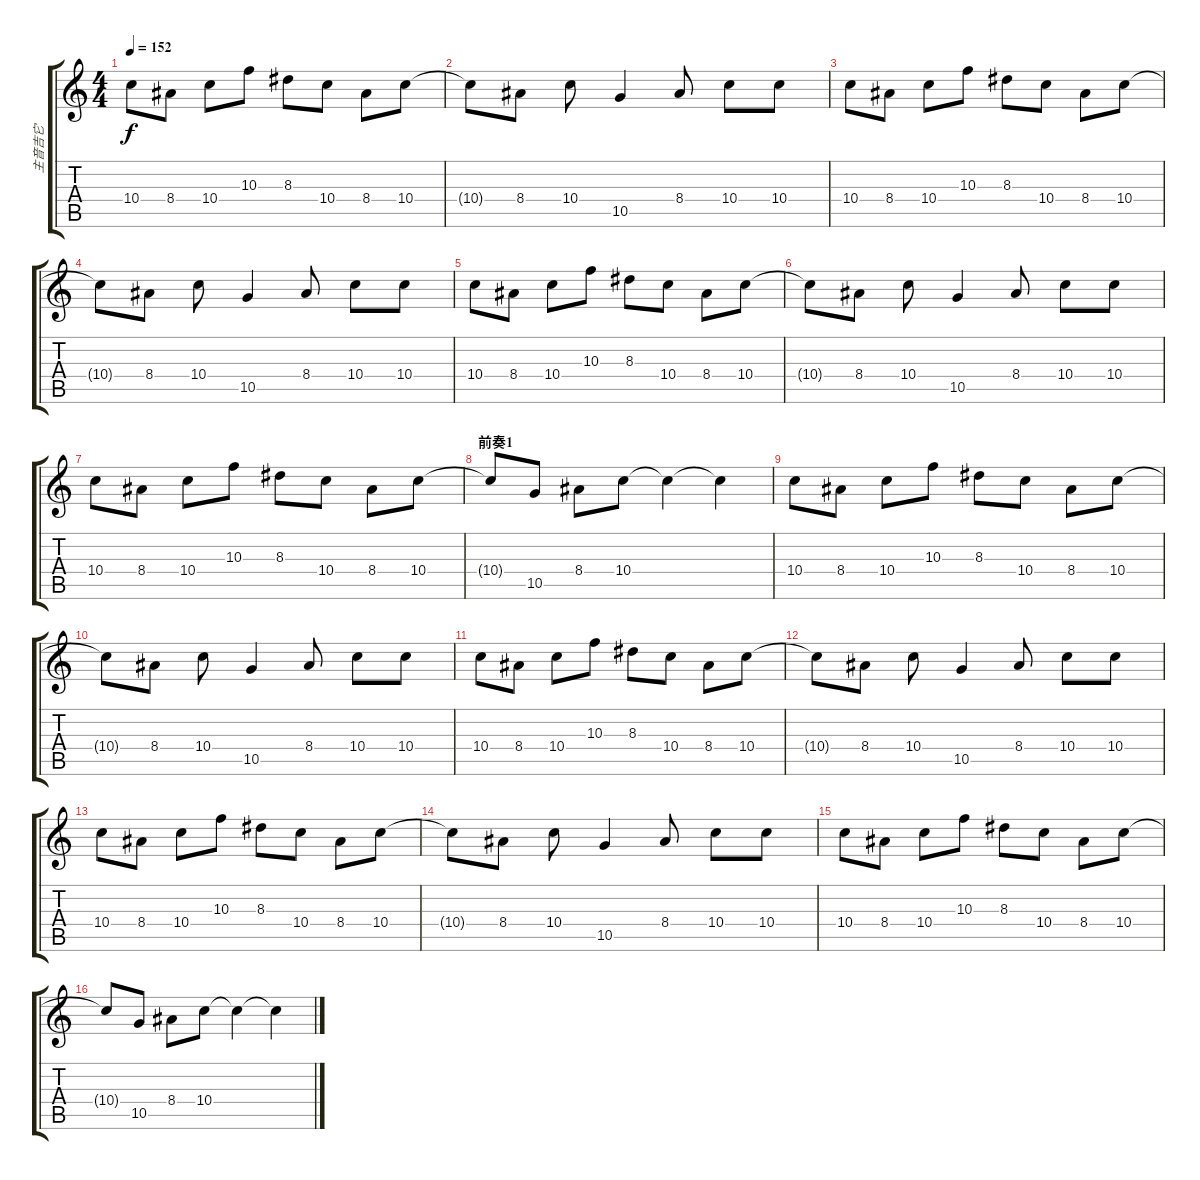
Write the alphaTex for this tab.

\track ("主音吉它" "主音吉它") {instrument overdrivenguitar}
\staff {score tabs}
\tuning (E4 B3 G3 D3 A2 E2) {hide}
\ts (4 4)
\tempo 152
\clef g2
\ks c
10.4.8{dy f instrument overdrivenguitar} 8.4.8 10.4.8 10.3.8 8.3.8 10.4.8 8.4.8 10.4.8 |
10.4{t}.8 8.4.8 10.4.8 10.5.4 8.4.8 10.4.8 10.4.8 |
10.4.8 8.4.8 10.4.8 10.3.8 8.3.8 10.4.8 8.4.8 10.4.8 |
10.4{t}.8 8.4.8 10.4.8 10.5.4 8.4.8 10.4.8 10.4.8 |
10.4.8 8.4.8 10.4.8 10.3.8 8.3.8 10.4.8 8.4.8 10.4.8 |
10.4{t}.8 8.4.8 10.4.8 10.5.4 8.4.8 10.4.8 10.4.8 |
10.4.8 8.4.8 10.4.8 10.3.8 8.3.8 10.4.8 8.4.8 10.4.8 |
\section ("" "前奏1")
10.4{t}.8 10.5.8 8.4.8 10.4.8 10.4{t}.4 10.4{t}.4 |
10.4.8 8.4.8 10.4.8 10.3.8 8.3.8 10.4.8 8.4.8 10.4.8 |
10.4{t}.8 8.4.8 10.4.8 10.5.4 8.4.8 10.4.8 10.4.8 |
10.4.8 8.4.8 10.4.8 10.3.8 8.3.8 10.4.8 8.4.8 10.4.8 |
10.4{t}.8 8.4.8 10.4.8 10.5.4 8.4.8 10.4.8 10.4.8 |
10.4.8 8.4.8 10.4.8 10.3.8 8.3.8 10.4.8 8.4.8 10.4.8 |
10.4{t}.8 8.4.8 10.4.8 10.5.4 8.4.8 10.4.8 10.4.8 |
10.4.8 8.4.8 10.4.8 10.3.8 8.3.8 10.4.8 8.4.8 10.4.8 |
10.4{t}.8 10.5.8 8.4.8 10.4.8 10.4{t}.4 10.4{t}.4
